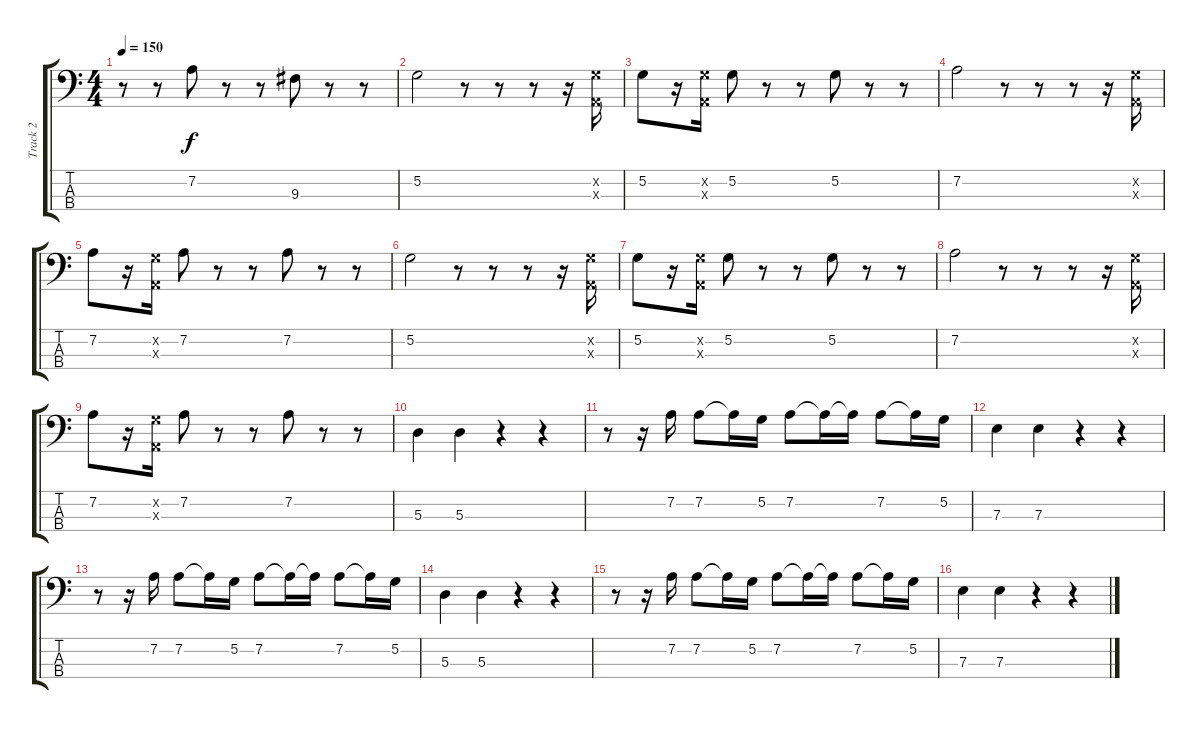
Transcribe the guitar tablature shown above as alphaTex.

\track ("Track 2" "Track 2") {instrument acousticbass}
\staff {score tabs}
\tuning (G2 D2 A1 E1) {hide}
\ts (4 4)
\tempo 150
\clef f4
\ks c
r.8{dy f} r.8 7.2.8 r.8 r.8 9.3.8 r.8 r.8 |
5.2.2 r.8 r.8 r.8 r.16 (5.2{x} 0.3{x}).16 |
5.2.8 r.16 (5.2{x} 0.3{x}).16 5.2.8 r.8 r.8 5.2.8 r.8 r.8 |
7.2.2 r.8 r.8 r.8 r.16 (5.2{x} 0.3{x}).16 |
7.2.8 r.16 (5.2{x} 0.3{x}).16 7.2.8 r.8 r.8 7.2.8 r.8 r.8 |
5.2.2 r.8 r.8 r.8 r.16 (5.2{x} 0.3{x}).16 |
5.2.8 r.16 (5.2{x} 0.3{x}).16 5.2.8 r.8 r.8 5.2.8 r.8 r.8 |
7.2.2 r.8 r.8 r.8 r.16 (5.2{x} 0.3{x}).16 |
7.2.8 r.16 (5.2{x} 0.3{x}).16 7.2.8 r.8 r.8 7.2.8 r.8 r.8 |
5.3.4 5.3.4 r.4 r.4 |
r.8 r.16 7.2.16 7.2.8 7.2{t}.16 5.2.16 7.2.8 7.2{t}.16 7.2{t}.16 7.2.8 7.2{t}.16 5.2.16 |
7.3.4 7.3.4 r.4 r.4 |
r.8 r.16 7.2.16 7.2.8 7.2{t}.16 5.2.16 7.2.8 7.2{t}.16 7.2{t}.16 7.2.8 7.2{t}.16 5.2.16 |
5.3.4 5.3.4 r.4 r.4 |
r.8 r.16 7.2.16 7.2.8 7.2{t}.16 5.2.16 7.2.8 7.2{t}.16 7.2{t}.16 7.2.8 7.2{t}.16 5.2.16 |
7.3.4 7.3.4 r.4 r.4
